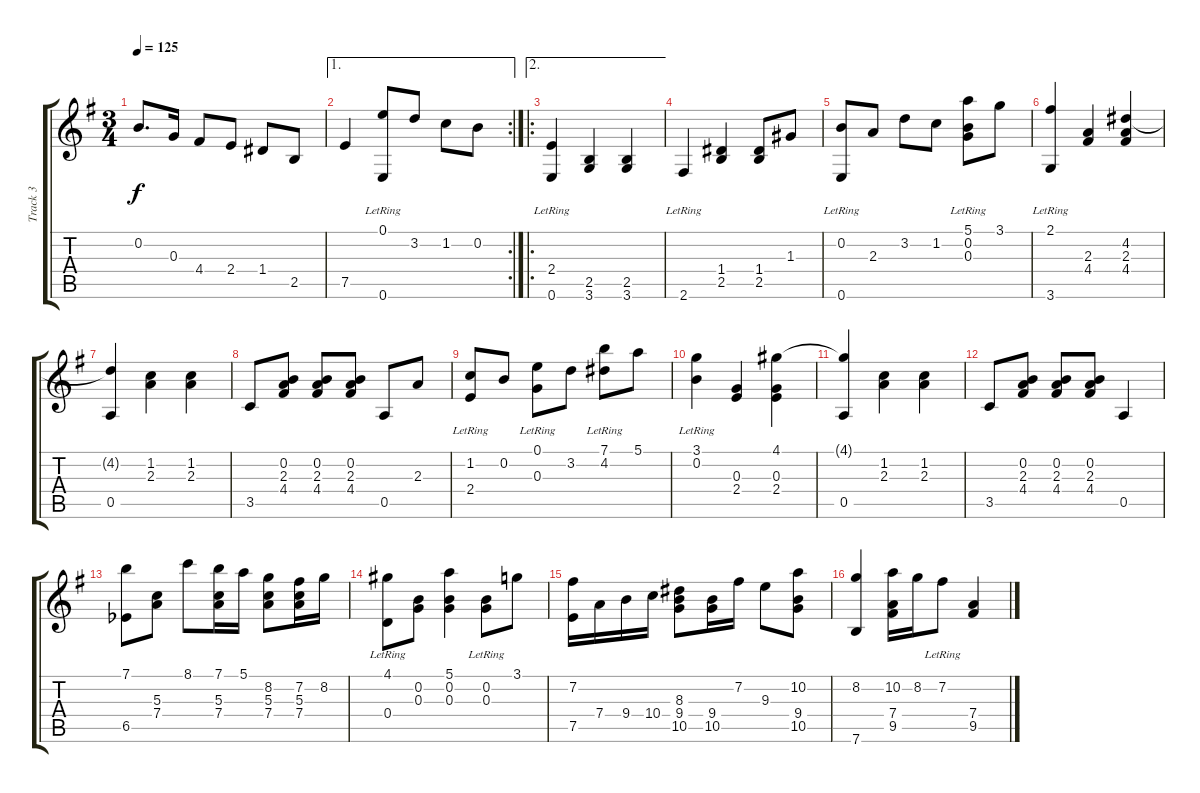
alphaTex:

\track ("Track 3" "Track 3") {solo instrument acousticguitarnylon}
\staff {score tabs}
\tuning (E4 B3 G3 D3 A2 E2) {hide}
\ts (3 4)
\tempo 125
\clef g2
\ks eminor
0.2.8{d dy f} 0.3.16 4.4.8 2.4.8 1.4.8 2.5.8 |
\ae 1
\rc 2
7.5.4 (0.1 0.6{lr}).8 3.2.8 1.2.8 0.2.8 |
\ae 2
\ro
(2.4{lr} 0.6).4 (2.5 3.6).4 (2.5 3.6).4 |
2.6{lr}.4 (1.4 2.5).4 (1.4 2.5).8 1.3.8 |
(0.2 0.6{lr}).8 2.3.8 3.2.8 1.2.8 (5.1 0.2{lr} 0.3{lr}).8 3.1.8 |
(2.1{lr} 3.6).4 (2.3 4.4).4 (4.2 2.3 4.4).4 |
(4.2{t} 0.5).4 (1.2 2.3).4 (1.2 2.3).4 |
3.5.8 (0.2 2.3 4.4).8 (0.2 2.3 4.4).8 (0.2 2.3 4.4).8 0.5.8 2.3.8 |
(1.2 2.4{lr}).8 0.2.8 (0.1 0.3{lr}).8 3.2.8 (7.1 4.2{lr}).8 5.1.8 |
(3.1{lr} 0.2).4 (0.3 2.4).4 (4.1 0.3 2.4).4 |
(4.1{t} 0.5).4 (1.2 2.3).4 (1.2 2.3).4 |
3.5.8 (0.2 2.3 4.4).8 (0.2 2.3 4.4).8 (0.2 2.3 4.4).8 0.5.4 |
(7.1 6.5{acc b}).8 (5.3 7.4).8 8.1.8 (7.1 5.3 7.4).16 5.1.16 (8.2 5.3 7.4).8 (7.2 5.3 7.4).16 8.2.16 |
(4.1 0.4{lr}).8 (0.2 0.3).8 (5.1 0.2 0.3).4 (0.2{lr} 0.3{lr}).8 3.1.8 |
(7.2 7.5).16 7.4.16 9.4.16 10.4.16 (8.3 9.4 10.5).8 (9.4 10.5).16 7.2.16 9.3.8 (10.2 9.4 10.5).8 |
(8.2 7.6).4 (10.2 7.4 9.5).16 8.2.16 7.2{lr}.8 (7.4 9.5).4
